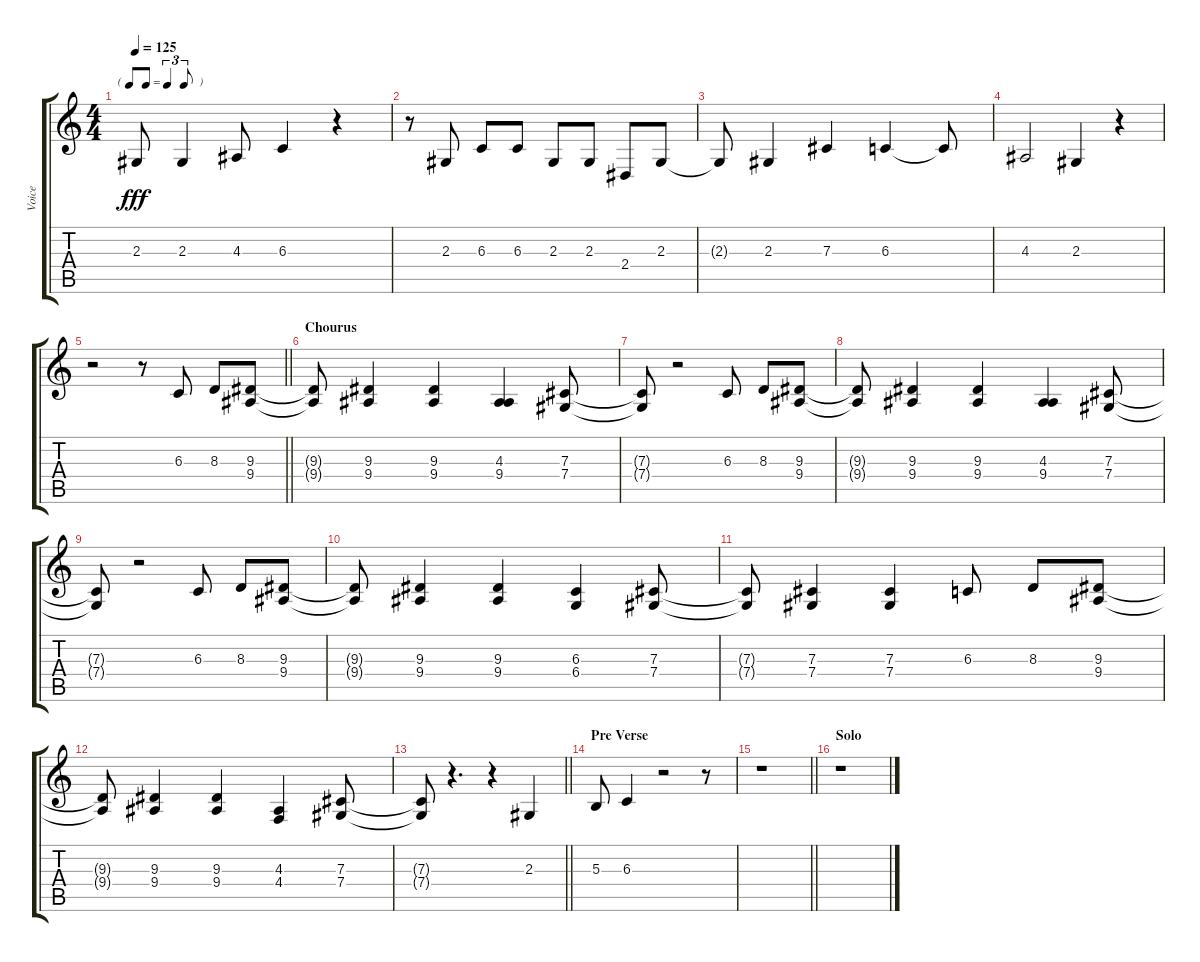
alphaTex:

\track ("Voice" "Voice") {instrument lead6voice}
\staff {score tabs}
\tuning (Eb4 Bb3 Gb3 Db3 Ab2 Eb2) {hide}
\ts (4 4)
\tf triplet8th
\tempo 125
\clef g2
\ks c
2.3{t}.8{dy fff} 2.3.4 4.3.8 6.3.4 r.4 |
r.8 2.3.8 6.3.8 6.3.8 2.3.8 2.3.8 2.4.8 2.3.8 |
2.3{t}.8 2.3.4 7.3.4 6.3.4 6.3{t}.8 |
4.3.2 2.3.4 r.4 |
\barLineRight lightlight
r.2 r.8 6.3.8 8.3.8 (9.3 9.4).8 |
\section ("" "Chourus")
(9.3{t} 9.4{t}).8 (9.3 9.4).4 (9.3 9.4).4 (4.3 9.4).4 (7.3 7.4).8 |
(7.3{t} 7.4{t}).8 r.2 6.3.8 8.3.8 (9.3 9.4).8 |
(9.3{t} 9.4{t}).8 (9.3 9.4).4 (9.3 9.4).4 (4.3 9.4).4 (7.3 7.4).8 |
(7.3{t} 7.4{t}).8 r.2 6.3.8 8.3.8 (9.3 9.4).8 |
(9.3{t} 9.4{t}).8 (9.3 9.4).4 (9.3 9.4).4 (6.3 6.4).4 (7.3 7.4).8 |
(7.3{t} 7.4{t}).8 (7.3 7.4).4 (7.3 7.4).4 6.3.8 8.3.8 (9.3 9.4).8 |
(9.3{t} 9.4{t}).8 (9.3 9.4).4 (9.3 9.4).4 (4.3 4.4).4 (7.3 7.4).8 |
\barLineRight lightlight
(7.3{t} 7.4{t}).8 r.4{d} r.4 2.3.4 |
\section ("" "Pre Verse")
5.3.8 6.3.4 r.2 r.8 |
\barLineRight lightlight
r.1 |
\section ("" "Solo")
r.1
